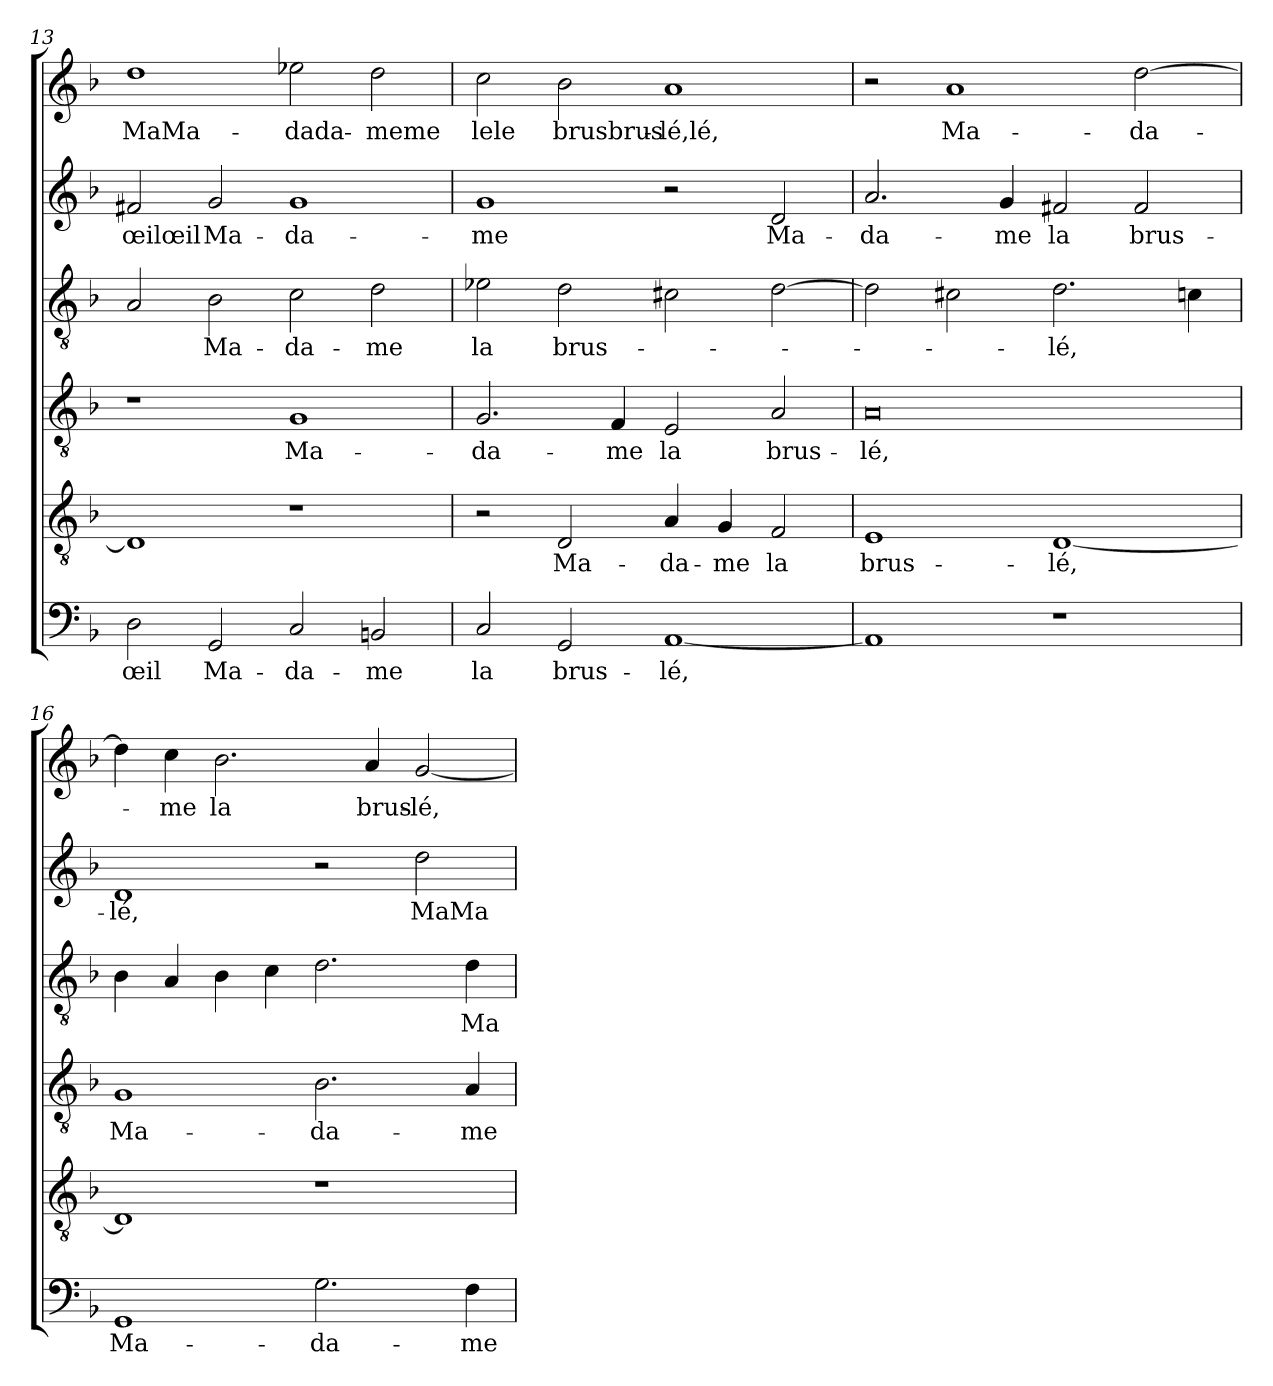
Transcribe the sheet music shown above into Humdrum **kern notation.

**kern	**text	**kern	**text	**kern	**text	**kern	**text	**kern	**text	**kern	**text
*part6	*part6	*part5	*part5	*part4	*part4	*part3	*part3	*part2	*part2	*part1	*part1
*staff6	*staff6	*staff5	*staff5	*staff4	*staff4	*staff3	*staff3	*staff2	*staff2	*staff1	*staff1
*clefF4	*	*clefGv2	*	*clefGv2	*	*clefGv2	*	*clefG2	*	*clefG2	*
*k[b-]	*	*k[b-]	*	*k[b-]	*	*k[b-]	*	*k[b-]	*	*k[b-]	*
=13	=13	=13	=13	=13	=13	=13	=13	=13	=13	=13	=13
2D	œil	1D]	.	1r	.	2A	.	2f#X	œilœil	1dd	MaMa-
2GG	Ma-	.	.	.	.	2B-	Ma-	2g	Ma-	.	.
2C	-da-	1r	.	1G	Ma-	2c	-da-	1g	-da-	2ee-X	-dada-
2BBn	-me	.	.	.	.	2d	-me	.	.	2dd	-meme
=14	=14	=14	=14	=14	=14	=14	=14	=14	=14	=14	=14
2C	la	2r	.	2.G	-da-	2e-X	la	1g	-me	2cc	lele
2GG	brus-	2D	Ma-	.	.	2d	brus-	.	.	2b-	brusbrus-
.	.	.	.	4F	-me	.	.	.	.	.	.
[1AA	-lé,	4A	-da-	2E	la	2c#X	.	2r	.	1a	-lé,lé,
.	.	4G	-me	.	.	.	.	.	.	.	.
.	.	2F	la	2A	brus-	[2d	.	2d	Ma-	.	.
=15	=15	=15	=15	=15	=15	=15	=15	=15	=15	=15	=15
1AA]	.	1E	brus-	0A	-lé,	2d]	.	2.a	-da-	2r	.
.	.	.	.	.	.	2c#X	.	.	.	1a	Ma-
.	.	.	.	.	.	.	.	4g	-me	.	.
1r	.	[1D	-lé,	.	.	2.d	-lé,	2f#X	la	.	.
.	.	.	.	.	.	.	.	2f#	brus-	[2dd	-da-
.	.	.	.	.	.	4cn	.	.	.	.	.
!!LO:PB:g=z
=16	=16	=16	=16	=16	=16	=16	=16	=16	=16	=16	=16
1GG	Ma-	1D]	.	1G	Ma-	4B-	.	1d	-lé,	4dd]	.
.	.	.	.	.	.	4A	.	.	.	4cc	-me
.	.	.	.	.	.	4B-	.	.	.	2.b-	la
.	.	.	.	.	.	4c	.	.	.	.	.
2.G	-da-	1r	.	2.B-	-da-	2.d	.	2r	.	.	.
.	.	.	.	.	.	.	.	.	.	4a	brus-
.	.	.	.	.	.	.	.	2dd	MaMa-	[2g	-lé,
4F	-me	.	.	4A	-me	4d	Ma-	.	.	.	.
=	=	=	=	=	=	=	=	=	=	=	=
*-	*-	*-	*-	*-	*-	*-	*-	*-	*-	*-	*-
